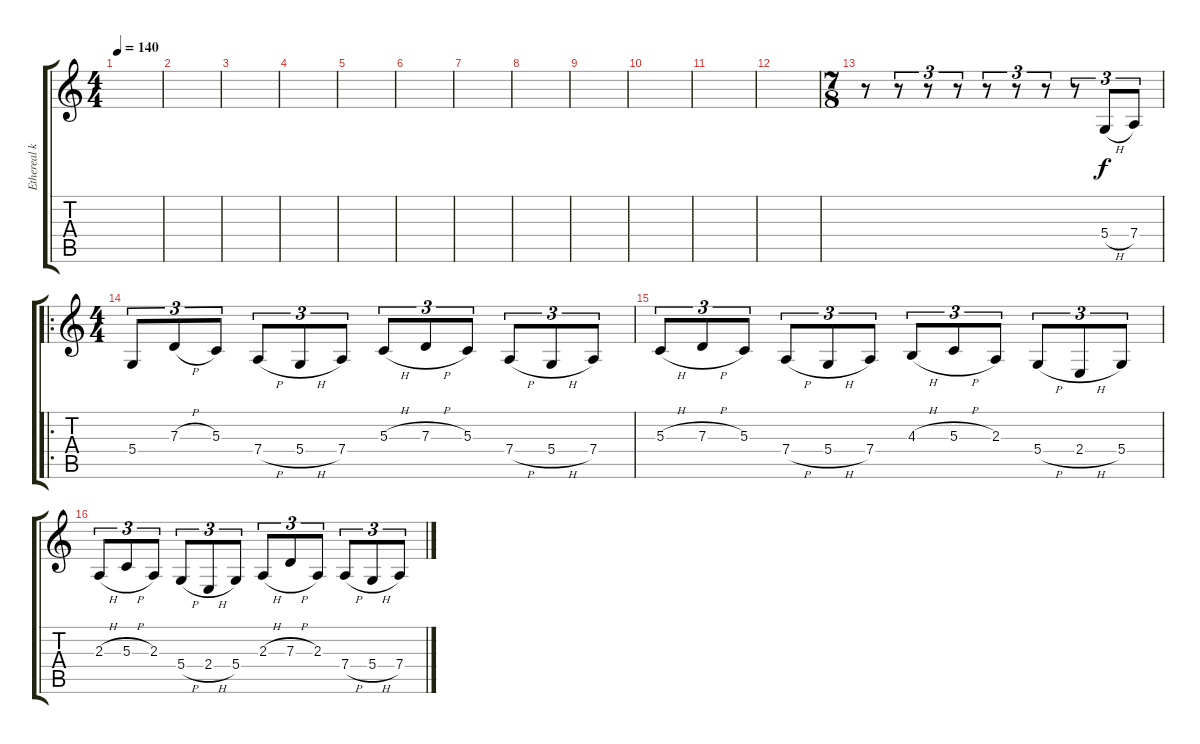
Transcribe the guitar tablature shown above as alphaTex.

\track ("Ethereal keys" "Ethereal k") {instrument electricpiano1}
\staff {score tabs}
\tuning (E4 B3 G3 D3 A2 E2) {hide}
\ts (4 4)
\tempo 140
\clef g2
\ks c
|
|
|
|
|
|
|
|
|
|
|
|
\ts (7 8)
r.8 r.8{tu (3 2)} r.8{tu (3 2)} r.8{tu (3 2)} r.8{tu (3 2)} r.8{tu (3 2)} r.8{tu (3 2)} r.8{tu (3 2)} 5.4{h}.8{tu (3 2)} 7.4.8{tu (3 2)} |
\ro
\ts (4 4)
5.4.8{tu (3 2)} 7.3{h}.8{tu (3 2)} 5.3.8{tu (3 2)} 7.4{h}.8{tu (3 2)} 5.4{h}.8{tu (3 2)} 7.4.8{tu (3 2)} 5.3{h}.8{tu (3 2)} 7.3{h}.8{tu (3 2)} 5.3.8{tu (3 2)} 7.4{h}.8{tu (3 2)} 5.4{h}.8{tu (3 2)} 7.4.8{tu (3 2)} |
5.3{h}.8{tu (3 2)} 7.3{h}.8{tu (3 2)} 5.3.8{tu (3 2)} 7.4{h}.8{tu (3 2)} 5.4{h}.8{tu (3 2)} 7.4.8{tu (3 2)} 4.3{h}.8{tu (3 2)} 5.3{h}.8{tu (3 2)} 2.3.8{tu (3 2)} 5.4{h}.8{tu (3 2)} 2.4{h}.8{tu (3 2)} 5.4.8{tu (3 2)} |
2.3{h}.8{tu (3 2)} 5.3{h}.8{tu (3 2)} 2.3.8{tu (3 2)} 5.4{h}.8{tu (3 2)} 2.4{h}.8{tu (3 2)} 5.4.8{tu (3 2)} 2.3{h}.8{tu (3 2)} 7.3{h}.8{tu (3 2)} 2.3.8{tu (3 2)} 7.4{h}.8{tu (3 2)} 5.4{h}.8{tu (3 2)} 7.4.8{tu (3 2)}
